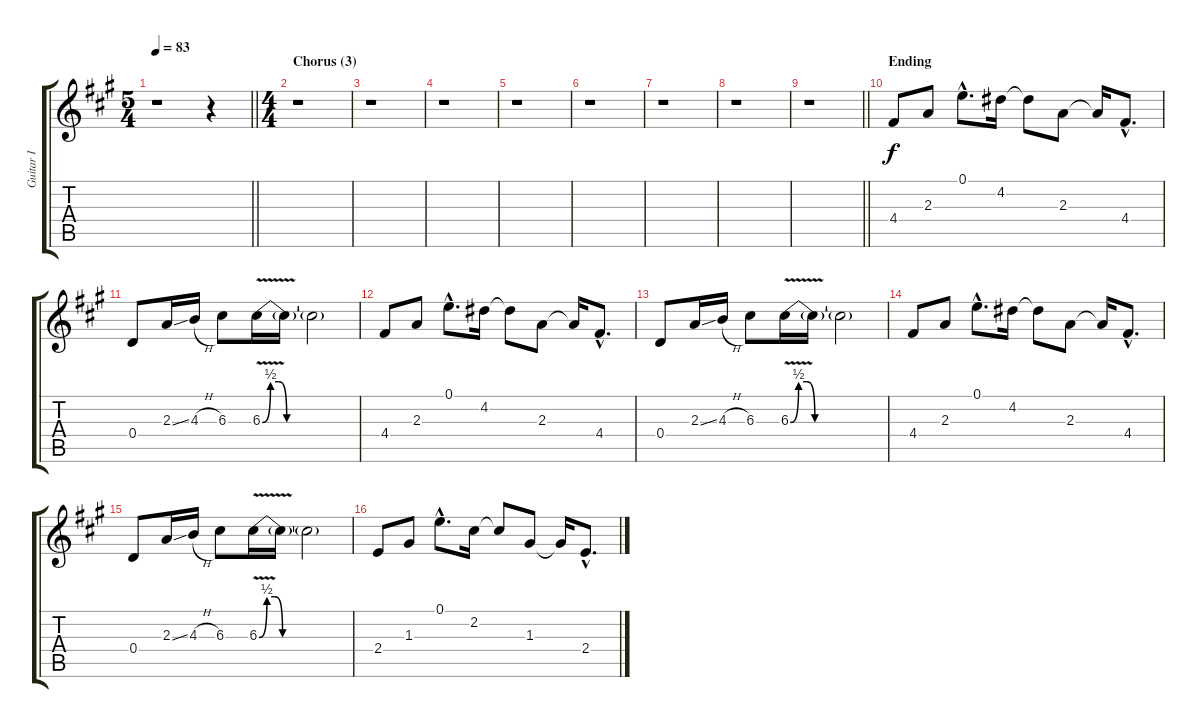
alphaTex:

\track ("Guitar I" "Guitar I") {instrument distortionguitar}
\staff {score tabs}
\tuning (E4 B3 G3 D3 A2 E2) {hide}
\ts (5 4)
\tempo 83
\clef g2
\barLineRight lightlight
\ks f#minor
r.1{dy f} r.4 |
\ts (4 4)
\section ("" "Chorus (3)")
r.1 |
r.1 |
r.1 |
r.1 |
r.1 |
r.1 |
r.1 |
\barLineRight lightlight
r.1 |
\section ("" "Ending")
4.4.8 2.3.8 0.1{hac}.8{d} 4.2.16 4.2{t}.8 2.3.8 2.3{t}.16 4.4{hac}.8{d} |
0.4.8 2.3{ss}.16 4.3{h}.16 6.3.8 6.3{be (custom 0 0 5 2 10 2 15 0 60 0) v}.16 6.3{t}.16 6.3{t}.2 |
4.4.8 2.3.8 0.1{hac}.8{d} 4.2.16 4.2{t}.8 2.3.8 2.3{t}.16 4.4{hac}.8{d} |
0.4.8 2.3{ss}.16 4.3{h}.16 6.3.8 6.3{be (custom 0 0 5 2 10 2 15 0 60 0) v}.16 6.3{t}.16 6.3{t}.2 |
4.4.8 2.3.8 0.1{hac}.8{d} 4.2.16 4.2{t}.8 2.3.8 2.3{t}.16 4.4{hac}.8{d} |
0.4.8 2.3{ss}.16 4.3{h}.16 6.3.8 6.3{be (custom 0 0 5 2 10 2 15 0 60 0) v}.16 6.3{t}.16 6.3{t}.2 |
2.4.8 1.3.8 0.1{hac}.8{d} 2.2.16 2.2{t}.8 1.3.8 1.3{t}.16 2.4{hac}.8{d}
